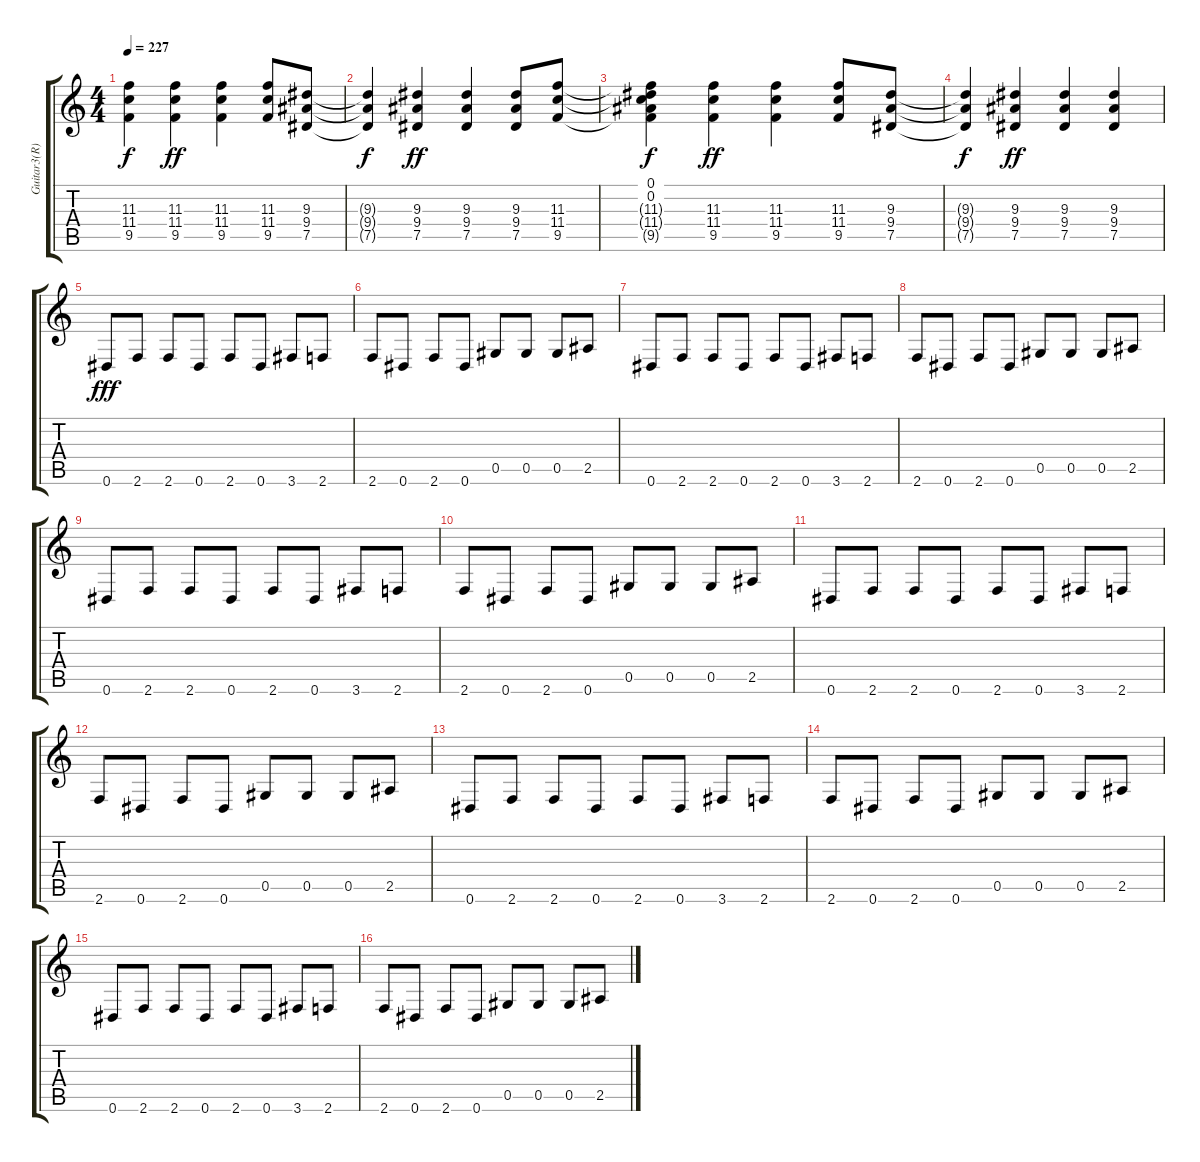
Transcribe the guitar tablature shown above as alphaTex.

\track ("Guitar3(R)" "Guitar3(R)") {instrument distortionguitar}
\staff {score tabs}
\tuning (Eb4 Bb3 Gb3 Db3 Ab2 Eb2) {hide}
\ts (4 4)
\tempo 227
\clef g2
\ks c
(11.3{t} 11.4{t} 9.5{t}).4{dy f} (11.3 11.4 9.5).4{dy ff} (11.3 11.4 9.5).4 (11.3 11.4 9.5).8 (9.3 9.4 7.5).8 |
(9.3{t} 9.4{t} 7.5{t}).4{dy f} (9.3 9.4 7.5).4{dy ff} (9.3 9.4 7.5).4 (9.3 9.4 7.5).8 (11.3 11.4 9.5).8 |
(0.1 0.2 11.3{t} 11.4{t} 9.5{t}).4{dy f} (11.3 11.4 9.5).4{dy ff} (11.3 11.4 9.5).4 (11.3 11.4 9.5).8 (9.3 9.4 7.5).8 |
(9.3{t} 9.4{t} 7.5{t}).4{dy f} (9.3 9.4 7.5).4{dy ff} (9.3 9.4 7.5).4 (9.3 9.4 7.5).4 |
0.6.8{dy fff} 2.6.8 2.6.8 0.6.8 2.6.8 0.6.8 3.6.8 2.6.8 |
2.6.8 0.6.8 2.6.8 0.6.8 0.5.8 0.5.8 0.5.8 2.5.8 |
0.6.8 2.6.8 2.6.8 0.6.8 2.6.8 0.6.8 3.6.8 2.6.8 |
2.6.8 0.6.8 2.6.8 0.6.8 0.5.8 0.5.8 0.5.8 2.5.8 |
0.6.8 2.6.8 2.6.8 0.6.8 2.6.8 0.6.8 3.6.8 2.6.8 |
2.6.8 0.6.8 2.6.8 0.6.8 0.5.8 0.5.8 0.5.8 2.5.8 |
0.6.8 2.6.8 2.6.8 0.6.8 2.6.8 0.6.8 3.6.8 2.6.8 |
2.6.8 0.6.8 2.6.8 0.6.8 0.5.8 0.5.8 0.5.8 2.5.8 |
0.6.8 2.6.8 2.6.8 0.6.8 2.6.8 0.6.8 3.6.8 2.6.8 |
2.6.8 0.6.8 2.6.8 0.6.8 0.5.8 0.5.8 0.5.8 2.5.8 |
0.6.8 2.6.8 2.6.8 0.6.8 2.6.8 0.6.8 3.6.8 2.6.8 |
2.6.8 0.6.8 2.6.8 0.6.8 0.5.8 0.5.8 0.5.8 2.5.8
